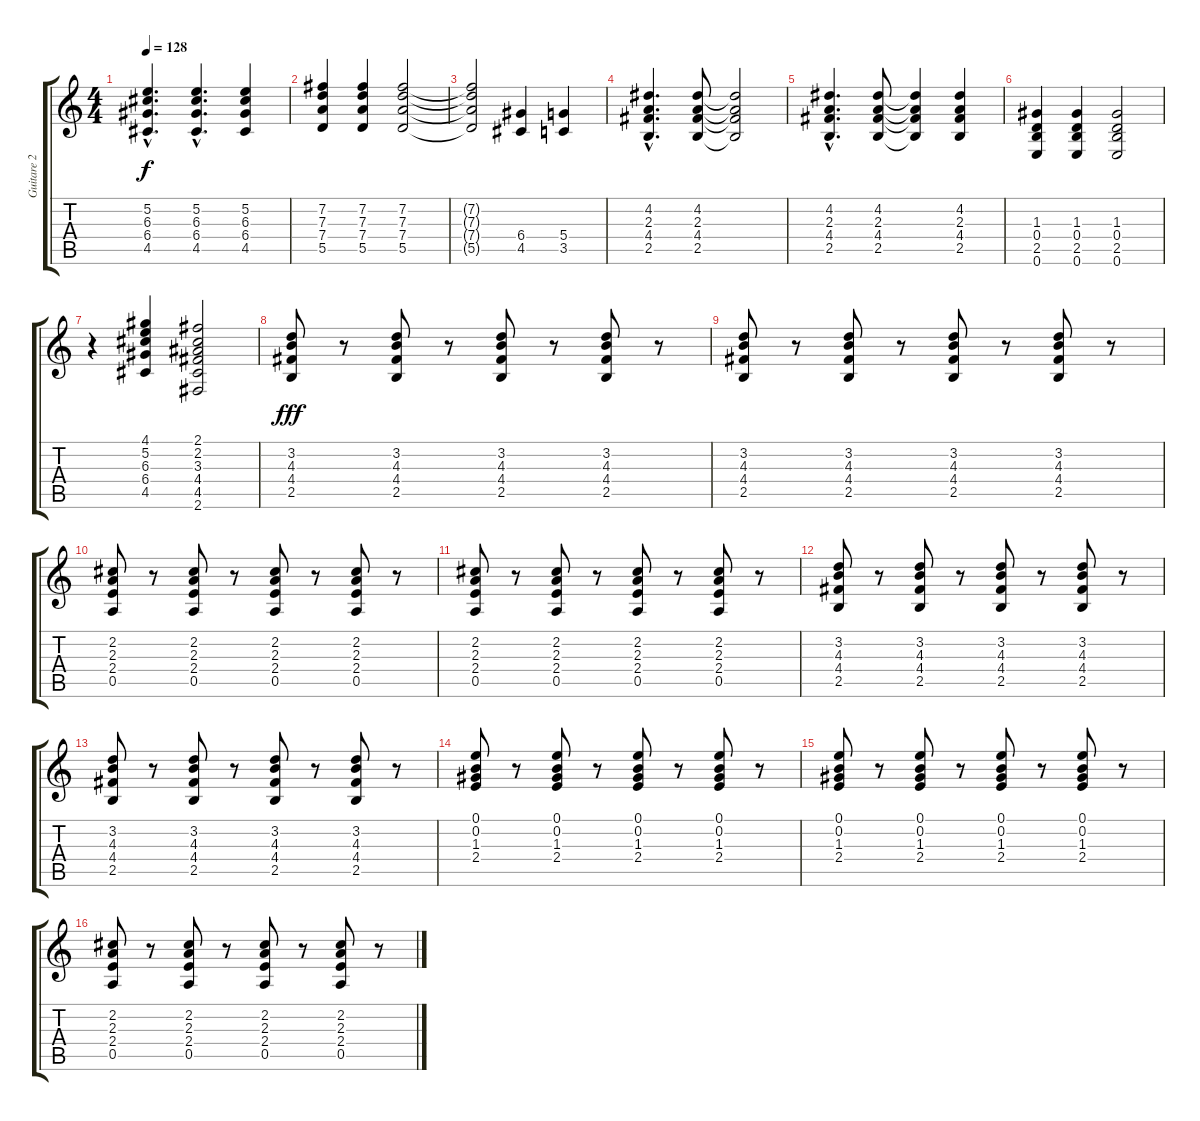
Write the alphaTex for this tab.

\track ("Guitare 2" "Guitare 2") {instrument acousticguitarsteel}
\staff {score tabs}
\tuning (E4 B3 G3 D3 A2 E2) {hide}
\ts (4 4)
\tempo 128
\clef g2
\ks c
(5.2{hac} 6.3{hac} 6.4{hac} 4.5{hac}).4{d dy f} (5.2{hac} 6.3{hac} 6.4{hac} 4.5{hac}).4{d} (5.2 6.3 6.4 4.5).4 |
(7.2 7.3 7.4 5.5).4 (7.2 7.3 7.4 5.5).4 (7.2 7.3 7.4 5.5).2 |
(7.2{t} 7.3{t} 7.4{t} 5.5{t}).2 (6.4 4.5).4 (5.4 3.5).4 |
(4.2{hac} 2.3{hac} 4.4{hac} 2.5{hac}).4{d} (4.2 2.3 4.4 2.5).8 (4.2{t} 2.3{t} 4.4{t} 2.5{t}).2 |
(4.2{hac} 2.3{hac} 4.4{hac} 2.5{hac}).4{d} (4.2 2.3 4.4 2.5).8 (4.2{t} 2.3{t} 4.4{t} 2.5{t}).4 (4.2 2.3 4.4 2.5).4 |
(1.3 0.4 2.5 0.6).4 (1.3 0.4 2.5 0.6).4 (1.3 0.4 2.5 0.6).2 |
r.4 (4.1 5.2 6.3 6.4 4.5).4 (2.1 2.2 3.3 4.4 4.5 2.6).2 |
(3.2 4.3 4.4 2.5).8{dy fff} r.8 (3.2 4.3 4.4 2.5).8 r.8 (3.2 4.3 4.4 2.5).8 r.8 (3.2 4.3 4.4 2.5).8 r.8 |
(3.2 4.3 4.4 2.5).8 r.8 (3.2 4.3 4.4 2.5).8 r.8 (3.2 4.3 4.4 2.5).8 r.8 (3.2 4.3 4.4 2.5).8 r.8 |
(2.2 2.3 2.4 0.5).8 r.8 (2.2 2.3 2.4 0.5).8 r.8 (2.2 2.3 2.4 0.5).8 r.8 (2.2 2.3 2.4 0.5).8 r.8 |
(2.2 2.3 2.4 0.5).8 r.8 (2.2 2.3 2.4 0.5).8 r.8 (2.2 2.3 2.4 0.5).8 r.8 (2.2 2.3 2.4 0.5).8 r.8 |
(3.2 4.3 4.4 2.5).8 r.8 (3.2 4.3 4.4 2.5).8 r.8 (3.2 4.3 4.4 2.5).8 r.8 (3.2 4.3 4.4 2.5).8 r.8 |
(3.2 4.3 4.4 2.5).8 r.8 (3.2 4.3 4.4 2.5).8 r.8 (3.2 4.3 4.4 2.5).8 r.8 (3.2 4.3 4.4 2.5).8 r.8 |
(0.1 0.2 1.3 2.4).8 r.8 (0.1 0.2 1.3 2.4).8 r.8 (0.1 0.2 1.3 2.4).8 r.8 (0.1 0.2 1.3 2.4).8 r.8 |
(0.1 0.2 1.3 2.4).8 r.8 (0.1 0.2 1.3 2.4).8 r.8 (0.1 0.2 1.3 2.4).8 r.8 (0.1 0.2 1.3 2.4).8 r.8 |
(2.2 2.3 2.4 0.5).8 r.8 (2.2 2.3 2.4 0.5).8 r.8 (2.2 2.3 2.4 0.5).8 r.8 (2.2 2.3 2.4 0.5).8 r.8
